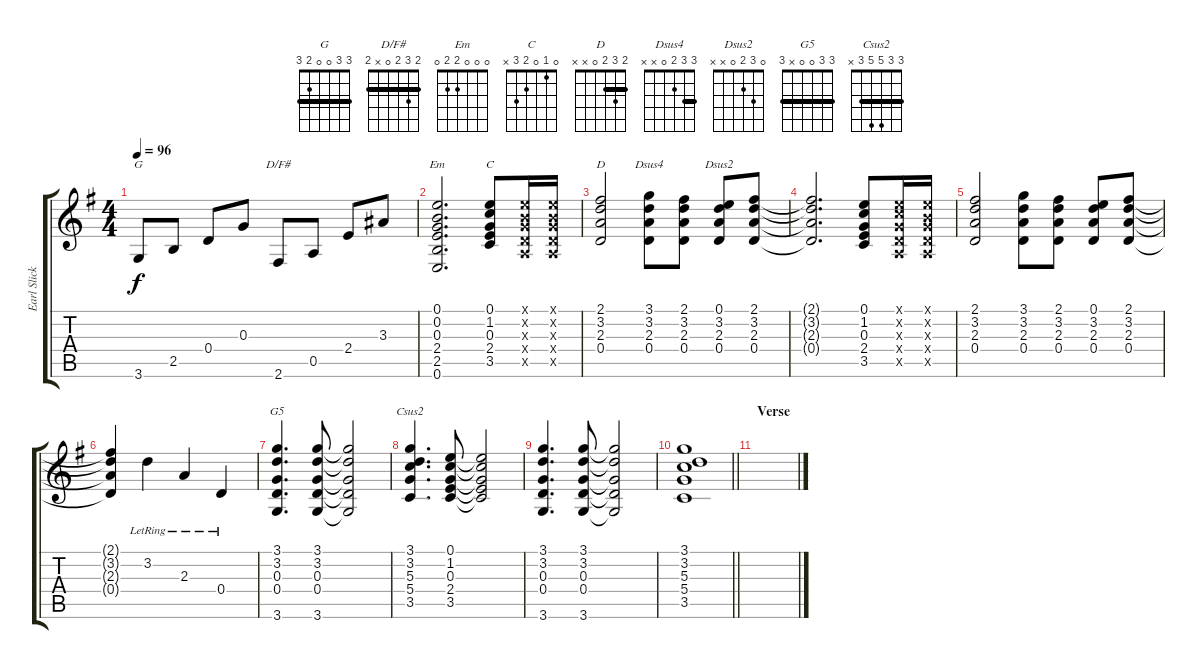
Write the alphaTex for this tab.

\track ("Earl Slick" "Earl Slick") {instrument acousticguitarsteel}
\staff {score tabs}
\tuning (E4 B3 G3 D3 A2 E2) {hide}
\chord ("G" 3 3 0 0 2 3) {barre 3}
\chord ("D/F#" 2 3 2 0 x 2) {barre 2}
\chord ("Em" 0 0 0 2 2 0)
\chord ("C" 0 1 0 2 3 x)
\chord ("D" 2 3 2 0 x x) {barre 2}
\chord ("Dsus4" 3 3 2 0 x x) {barre 3}
\chord ("Dsus2" 0 3 2 0 x x)
\chord ("G5" 3 3 0 0 x 3) {barre 3}
\chord ("Csus2" 3 3 5 5 3 x) {barre 3}
\ts (4 4)
\tempo 96
\clef g2
\ks g
3.6.8{ch "G" dy f} 2.5.8 0.4.8 0.3.8 2.6.8{ch "D/F#"} 0.5.8 2.4.8 3.3.8 |
(0.1 0.2 0.3 2.4 2.5 0.6).2{d ch "Em"} (0.1 1.2 0.3 2.4 3.5).8{ch "C"} (0.1{x} 0.2{x} 0.3{x} 0.4{x} 0.5{x}).16 (0.1{x} 0.2{x} 0.3{x} 0.4{x} 0.5{x}).16 |
(2.1 3.2 2.3 0.4).2{ch "D"} (3.1 3.2 2.3 0.4).8{ch "Dsus4"} (2.1 3.2 2.3 0.4).8 (0.1 3.2 2.3 0.4).8{ch "Dsus2"} (2.1 3.2 2.3 0.4).8 |
(2.1{t} 3.2{t} 2.3{t} 0.4{t}).2{d} (0.1 1.2 0.3 2.4 3.5).8 (0.1{x} 1.2{x} 0.3{x} 0.4{x} 0.5{x}).16 (0.1{x} 0.2{x} 0.3{x} 0.4{x} 0.5{x}).16 |
(2.1 3.2 2.3 0.4).2 (3.1 3.2 2.3 0.4).8 (2.1 3.2 2.3 0.4).8 (0.1 3.2 2.3 0.4).8 (2.1 3.2 2.3 0.4).8 |
(2.1{t} 3.2{t} 2.3{t} 0.4{t}).4 3.2{lr}.4 2.3{lr}.4 0.4{lr}.4 |
(3.1 3.2 0.3 0.4 3.6).4{d ch "G5"} (3.1 3.2 0.3 0.4 3.6).8 (3.1{t} 3.2{t} 0.3{t} 0.4{t} 3.6{t}).2 |
(3.1 3.2 5.3 5.4 3.5).4{d ch "Csus2"} (0.1 1.2 0.3 2.4 3.5).8 (0.1{t} 1.2{t} 0.3{t} 2.4{t} 3.5{t}).2 |
(3.1 3.2 0.3 0.4 3.6).4{d} (3.1 3.2 0.3 0.4 3.6).8 (3.1{t} 3.2{t} 0.3{t} 0.4{t} 3.6{t}).2 |
\barLineRight lightlight
(3.1 3.2 5.3 5.4 3.5).1 |
\section ("" "Verse")
